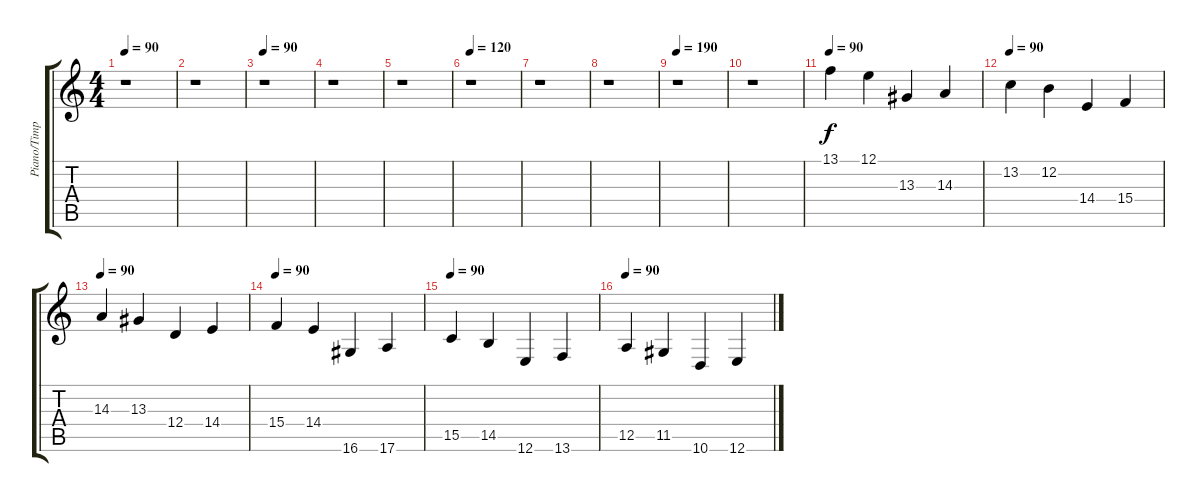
\track ("Piano/Timpani" "Piano/Timp") {instrument timpani}
\staff {score tabs}
\tuning (E4 B3 G3 D3 A2 E2) {hide}
\ts (4 4)
\tempo 90
\clef g2
\ks c
r.1{dy f} |
r.1 |
\tempo 90
r.1 |
r.1 |
r.1 |
\tempo 120
r.1 |
r.1 |
r.1 |
\tempo 190
r.1 |
r.1 |
\tempo 90
13.1.4{instrument acousticgrandpiano} 12.1.4{instrument acousticgrandpiano} 13.3.4{instrument acousticgrandpiano} 14.3.4{instrument acousticgrandpiano} |
\tempo 90
13.2.4{instrument acousticgrandpiano} 12.2.4{instrument acousticgrandpiano} 14.4.4{instrument acousticgrandpiano} 15.4.4{instrument acousticgrandpiano} |
\tempo 90
14.3.4{volume 10 instrument acousticgrandpiano} 13.3.4{volume 10 instrument acousticgrandpiano} 12.4.4{volume 9 instrument acousticgrandpiano} 14.4.4{volume 8 instrument acousticgrandpiano} |
\tempo 90
15.4.4{volume 8 instrument acousticgrandpiano} 14.4.4{volume 8 instrument acousticgrandpiano} 16.6.4{volume 7 instrument acousticgrandpiano} 17.6.4{volume 6 instrument acousticgrandpiano} |
\tempo 90
15.5.4{volume 6 instrument acousticgrandpiano} 14.5.4{volume 6 instrument acousticgrandpiano} 12.6.4{volume 5 instrument acousticgrandpiano} 13.6.4{volume 4 instrument acousticgrandpiano} |
\tempo 90
12.5.4{volume 4 instrument acousticgrandpiano} 11.5.4{volume 4 instrument acousticgrandpiano} 10.6.4{volume 3 instrument acousticgrandpiano} 12.6.4{volume 2 instrument acousticgrandpiano}
